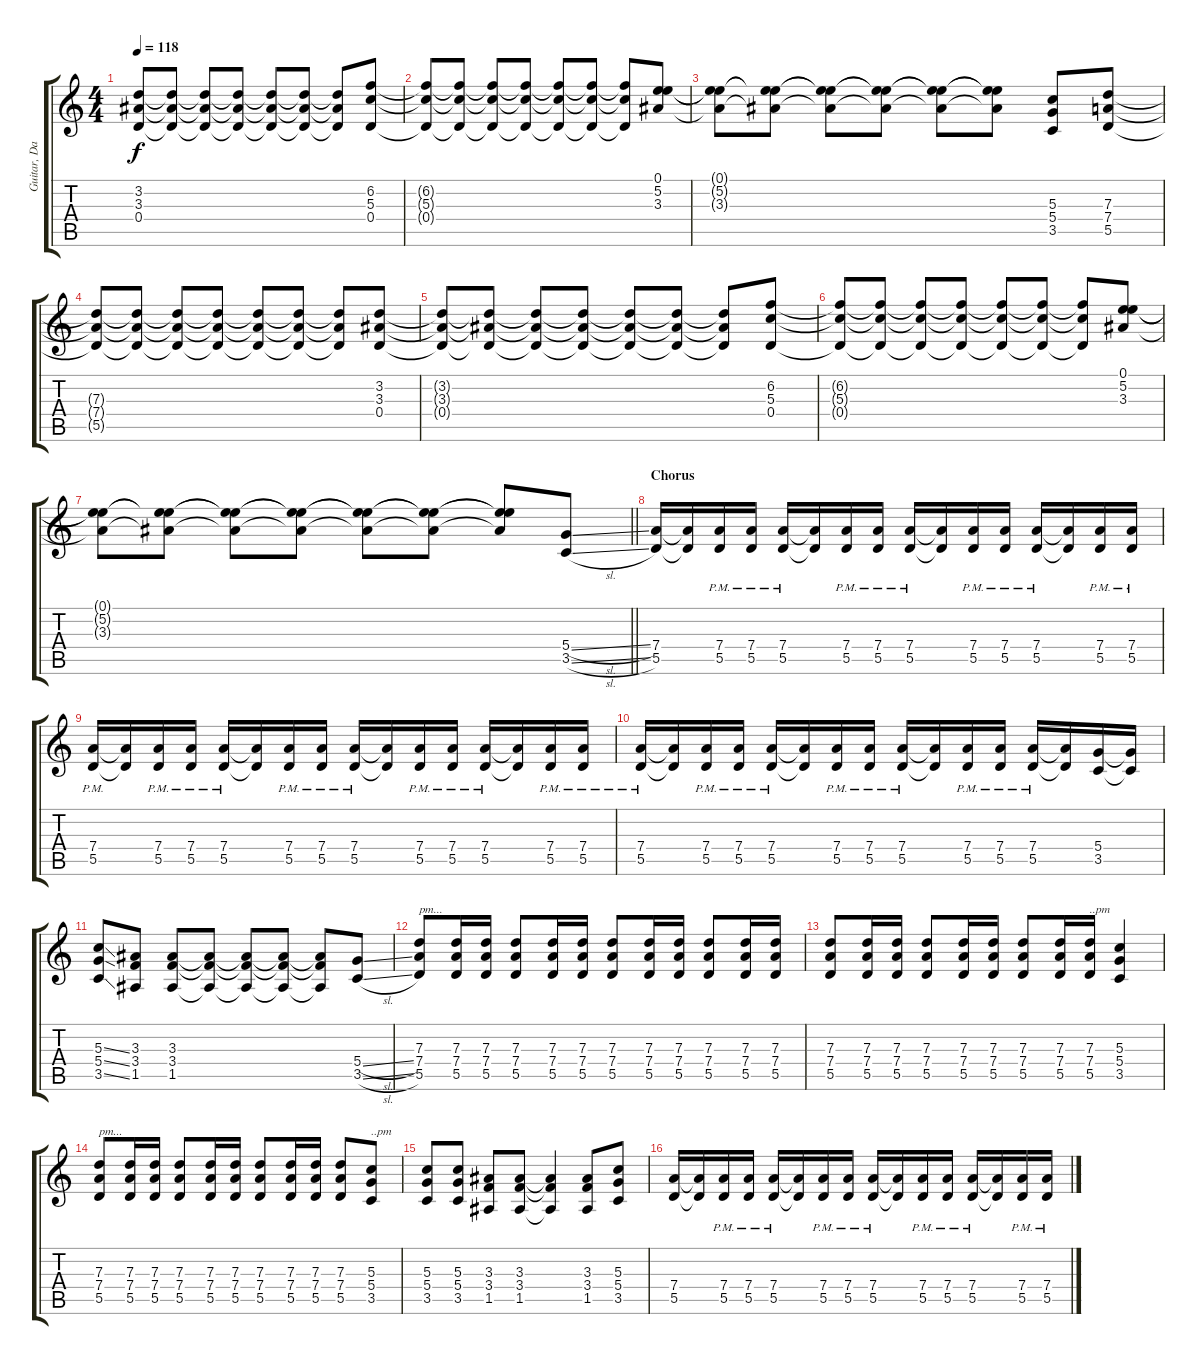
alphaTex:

\track ("Guitar, Dan" "Guitar, Da") {instrument distortionguitar}
\staff {score tabs}
\tuning (E4 B3 G3 D3 A2 E2) {hide}
\ts (4 4)
\tempo 118
\clef g2
\ks c
(3.2{t} 3.3{t} 0.4{t}).8{dy f} (3.2{t} 3.3{t} 0.4{t}).8 (3.2{t} 3.3{t} 0.4{t}).8 (3.2{t} 3.3{t} 0.4{t}).8 (3.2{t} 3.3{t} 0.4{t}).8 (3.2{t} 3.3{t} 0.4{t}).8 (3.2{t} 3.3{t} 0.4{t}).8 (6.2 5.3 0.4).8 |
(6.2{t} 5.3{t} 0.4{t}).8 (6.2{t} 5.3{t} 0.4{t}).8 (6.2{t} 5.3{t} 0.4{t}).8 (6.2{t} 5.3{t} 0.4{t}).8 (6.2{t} 5.3{t} 0.4{t}).8 (6.2{t} 5.3{t} 0.4{t}).8 (6.2{t} 5.3{t} 0.4{t}).8 (0.1 5.2 3.3).8 |
(0.1{t} 5.2{t} 3.3{t}).8 (0.1{t} 5.2{t} 3.3{t}).8 (0.1{t} 5.2{t} 3.3{t}).8 (0.1{t} 5.2{t} 3.3{t}).8 (0.1{t} 5.2{t} 3.3{t}).8 (0.1{t} 5.2{t} 3.3{t}).8 (5.3 5.4 3.5).8 (7.3 7.4 5.5).8 |
(7.3{t} 7.4{t} 5.5{t}).8 (7.3{t} 7.4{t} 5.5{t}).8 (7.3{t} 7.4{t} 5.5{t}).8 (7.3{t} 7.4{t} 5.5{t}).8 (7.3{t} 7.4{t} 5.5{t}).8 (7.3{t} 7.4{t} 5.5{t}).8 (7.3{t} 7.4{t} 5.5{t}).8 (3.2 3.3 0.4).8 |
(3.2{t} 3.3{t} 0.4{t}).8 (3.2{t} 3.3{t} 0.4{t}).8 (3.2{t} 3.3{t} 0.4{t}).8 (3.2{t} 3.3{t} 0.4{t}).8 (3.2{t} 3.3{t} 0.4{t}).8 (3.2{t} 3.3{t} 0.4{t}).8 (3.2{t} 3.3{t} 0.4{t}).8 (6.2 5.3 0.4).8 |
(6.2{t} 5.3{t} 0.4{t}).8 (6.2{t} 5.3{t} 0.4{t}).8 (6.2{t} 5.3{t} 0.4{t}).8 (6.2{t} 5.3{t} 0.4{t}).8 (6.2{t} 5.3{t} 0.4{t}).8 (6.2{t} 5.3{t} 0.4{t}).8 (6.2{t} 5.3{t} 0.4{t}).8 (0.1 5.2 3.3).8 |
\barLineRight lightlight
(0.1{t} 5.2{t} 3.3{t}).8 (0.1{t} 5.2{t} 3.3{t}).8 (0.1{t} 5.2{t} 3.3{t}).8 (0.1{t} 5.2{t} 3.3{t}).8 (0.1{t} 5.2{t} 3.3{t}).8 (0.1{t} 5.2{t} 3.3{t}).8 (0.1{t} 5.2{t} 3.3{t}).8 (5.4{sl} 3.5{sl}).8 |
\section ("" "Chorus")
(7.4 5.5).16 (7.4{t} 5.5{t}).16 (7.4{pm} 5.5{pm}).16 (7.4{pm} 5.5{pm}).16 (7.4{pm} 5.5{pm}).16 (7.4{t} 5.5{t}).16 (7.4{pm} 5.5{pm}).16 (7.4{pm} 5.5{pm}).16 (7.4{pm} 5.5{pm}).16 (7.4{t} 5.5{t}).16 (7.4{pm} 5.5{pm}).16 (7.4{pm} 5.5{pm}).16 (7.4{pm} 5.5{pm}).16 (7.4{t} 5.5{t}).16 (7.4{pm} 5.5{pm}).16 (7.4{pm} 5.5{pm}).16 |
(7.4{pm} 5.5{pm}).16 (7.4{t} 5.5{t}).16 (7.4{pm} 5.5{pm}).16 (7.4{pm} 5.5{pm}).16 (7.4{pm} 5.5{pm}).16 (7.4{t} 5.5{t}).16 (7.4{pm} 5.5{pm}).16 (7.4{pm} 5.5{pm}).16 (7.4{pm} 5.5{pm}).16 (7.4{t} 5.5{t}).16 (7.4{pm} 5.5{pm}).16 (7.4{pm} 5.5{pm}).16 (7.4{pm} 5.5{pm}).16 (7.4{t} 5.5{t}).16 (7.4{pm} 5.5{pm}).16 (7.4{pm} 5.5{pm}).16 |
(7.4{pm} 5.5{pm}).16 (7.4{t} 5.5{t}).16 (7.4{pm} 5.5{pm}).16 (7.4{pm} 5.5{pm}).16 (7.4{pm} 5.5{pm}).16 (7.4{t} 5.5{t}).16 (7.4{pm} 5.5{pm}).16 (7.4{pm} 5.5{pm}).16 (7.4{pm} 5.5{pm}).16 (7.4{t} 5.5{t}).16 (7.4{pm} 5.5{pm}).16 (7.4{pm} 5.5{pm}).16 (7.4{pm} 5.5{pm}).16 (7.4{t} 5.5{t}).16 (5.4 3.5).16 (5.4{t} 3.5{t}).16 |
(5.3{ss} 5.4{ss} 3.5{ss}).8 (3.3 3.4 1.5).8 (3.3 3.4 1.5).8 (3.3{t} 3.4{t} 1.5{t}).8 (3.3{t} 3.4{t} 1.5{t}).8 (3.3{t} 3.4{t} 1.5{t}).8 (3.3{t} 3.4{t} 1.5{t}).8 (5.4{sl} 3.5{sl}).8 |
(7.3 7.4 5.5).8{txt "pm..."} (7.3 7.4 5.5).16 (7.3 7.4 5.5).16 (7.3 7.4 5.5).8 (7.3 7.4 5.5).16 (7.3 7.4 5.5).16 (7.3 7.4 5.5).8 (7.3 7.4 5.5).16 (7.3 7.4 5.5).16 (7.3 7.4 5.5).8 (7.3 7.4 5.5).16 (7.3 7.4 5.5).16 |
(7.3 7.4 5.5).8 (7.3 7.4 5.5).16 (7.3 7.4 5.5).16 (7.3 7.4 5.5).8 (7.3 7.4 5.5).16 (7.3 7.4 5.5).16 (7.3 7.4 5.5).8 (7.3 7.4 5.5).16 (7.3 7.4 5.5).16{txt "..pm"} (5.3 5.4 3.5).4 |
(7.3 7.4 5.5).8{txt "pm..."} (7.3 7.4 5.5).16 (7.3 7.4 5.5).16 (7.3 7.4 5.5).8 (7.3 7.4 5.5).16 (7.3 7.4 5.5).16 (7.3 7.4 5.5).8 (7.3 7.4 5.5).16 (7.3 7.4 5.5).16 (7.3 7.4 5.5).8 (5.3 5.4 3.5).8{txt "..pm"} |
(5.3 5.4 3.5).8 (5.3 5.4 3.5).8 (3.3 3.4 1.5).8 (3.3 3.4 1.5).8 (3.3{t} 3.4{t} 1.5{t}).4 (3.3 3.4 1.5).8 (5.3 5.4 3.5).8 |
(7.4 5.5).16 (7.4{t} 5.5{t}).16 (7.4{pm} 5.5{pm}).16 (7.4{pm} 5.5{pm}).16 (7.4{pm} 5.5{pm}).16 (7.4{t} 5.5{t}).16 (7.4{pm} 5.5{pm}).16 (7.4{pm} 5.5{pm}).16 (7.4{pm} 5.5{pm}).16 (7.4{t} 5.5{t}).16 (7.4{pm} 5.5{pm}).16 (7.4{pm} 5.5{pm}).16 (7.4{pm} 5.5{pm}).16 (7.4{t} 5.5{t}).16 (7.4{pm} 5.5{pm}).16 (7.4{pm} 5.5{pm}).16
